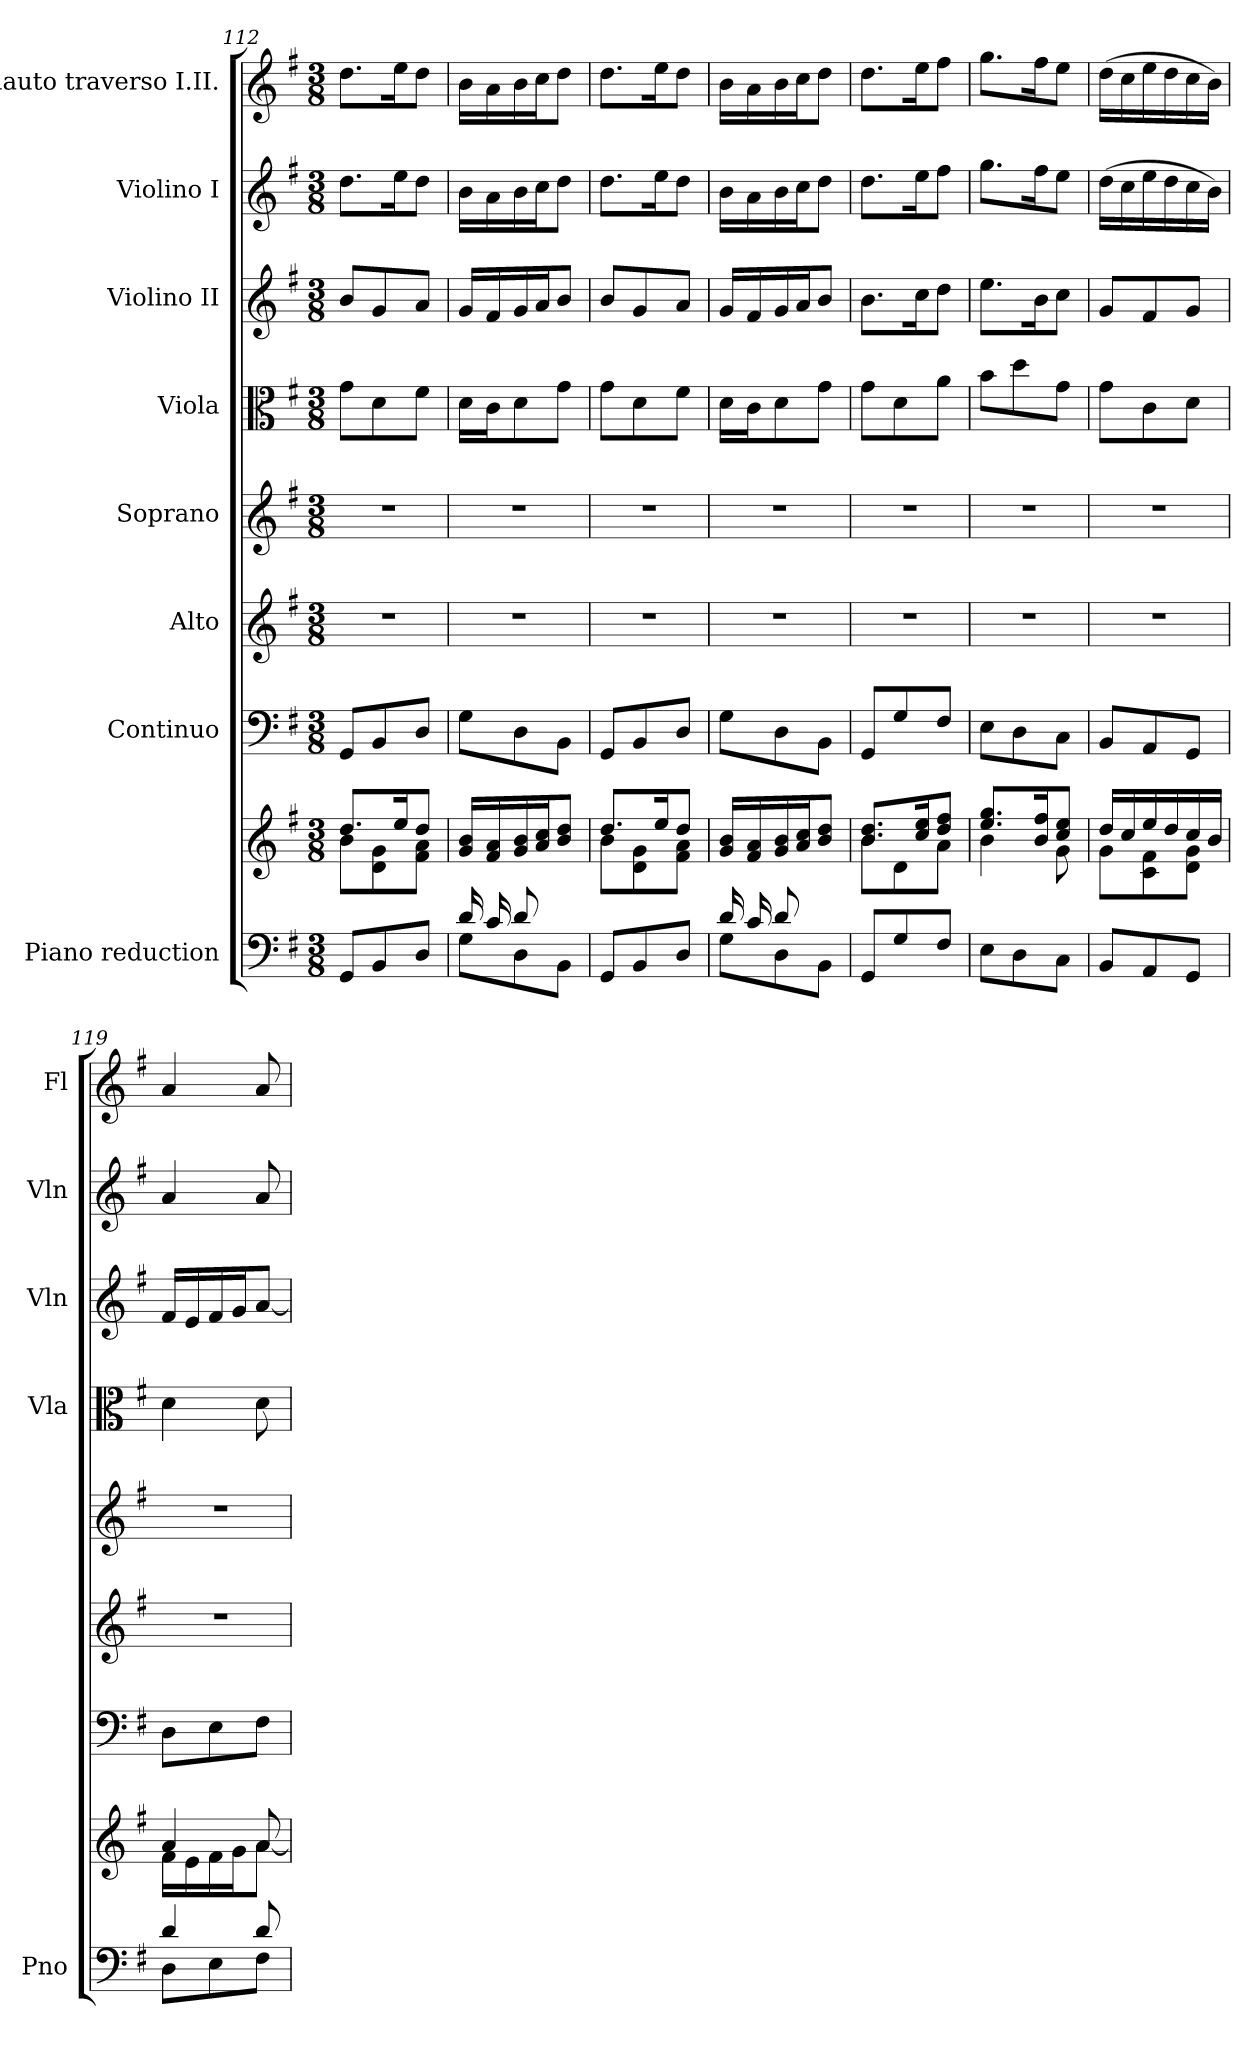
**kern	**kern	**kern	**kern	**kern	**kern	**kern	**kern	**kern
*part8	*part8	*part7	*part6	*part5	*part4	*part3	*part2	*part1
*staff9	*staff8	*staff7	*staff6	*staff5	*staff4	*staff3	*staff2	*staff1
*I"Piano reduction	*	*I"Continuo	*I"Alto	*I"Soprano	*I"Viola	*I"Violino II	*I"Violino I	*I"Flauto traverso I.II.
*I'Pno	*	*	*	*	*I'Vla	*I'Vln	*I'Vln	*I'Fl
*clefF4	*clefG2	*clefF4	*clefG2	*clefG2	*clefC3	*clefG2	*clefG2	*clefG2
*k[f#]	*k[f#]	*k[f#]	*k[f#]	*k[f#]	*k[f#]	*k[f#]	*k[f#]	*k[f#]
*M3/8	*M3/8	*M3/8	*M3/8	*M3/8	*M3/8	*M3/8	*M3/8	*M3/8
=112	=112	=112	=112	=112	=112	=112	=112	=112
*	*^	*	*	*	*	*	*	*
8GG/L	8.dd/L	8b\L	8GG/L	4.r	4.r	8g\L	8b/L	8.dd\L	8.dd\L
8BB/	.	8d\ 8g\	8BB/	.	.	8d\	8g/	.	.
.	16ee/K	.	.	.	.	.	.	16ee\K	16ee\K
8D/J	8dd/J	8f#\ 8a\J	8D/J	.	.	8f#\J	8a/J	8dd\J	8dd\J
=113	=113	=113	=113	=113	=113	=113	=113	=113	=113
*^	*	*	*	*	*	*	*	*	*
16d/LL	8G\L	16g/ 16b/LL	4ryy	8G\L	4.r	4.r	16d\LL	16g/LL	16b\LL	16b\LL
16c/J	.	16f#/ 16a/	.	.	.	.	16c\J	16f#/	16a\	16a\
8d/	8D\	16g/ 16b/	.	8D\	.	.	8d\	16g/	16b\	16b\
.	.	16a/ 16cc/J	.	.	.	.	.	16a/J	16cc\J	16cc\J
8ryy	8BB\J	8b/ 8dd/J	8g\J	8BB\J	.	.	8g\J	8b/J	8dd\J	8dd\J
*v	*v	*	*	*	*	*	*	*	*	*
=114	=114	=114	=114	=114	=114	=114	=114	=114	=114
8GG/L	8.dd/L	8b\L	8GG/L	4.r	4.r	8g\L	8b/L	8.dd\L	8.dd\L
8BB/	.	8d\ 8g\	8BB/	.	.	8d\	8g/	.	.
.	16ee/K	.	.	.	.	.	.	16ee\K	16ee\K
8D/J	8dd/J	8f#\ 8a\J	8D/J	.	.	8f#\J	8a/J	8dd\J	8dd\J
=115	=115	=115	=115	=115	=115	=115	=115	=115	=115
*^	*	*	*	*	*	*	*	*	*
16d/LL	8G\L	16g/ 16b/LL	4ryy	8G\L	4.r	4.r	16d\LL	16g/LL	16b\LL	16b\LL
16c/J	.	16f#/ 16a/	.	.	.	.	16c\J	16f#/	16a\	16a\
8d/	8D\	16g/ 16b/	.	8D\	.	.	8d\	16g/	16b\	16b\
.	.	16a/ 16cc/J	.	.	.	.	.	16a/J	16cc\J	16cc\J
8ryy	8BB\J	8b/ 8dd/J	8g\J	8BB\J	.	.	8g\J	8b/J	8dd\J	8dd\J
*v	*v	*	*	*	*	*	*	*	*	*
=116	=116	=116	=116	=116	=116	=116	=116	=116	=116
8GG/L	8.b/ 8.dd/L	8b\L	8GG/L	4.r	4.r	8g\L	8.b\L	8.dd\L	8.dd\L
8G/	.	8d\	8G/	.	.	8d\	.	.	.
.	16cc/ 16ee/K	.	.	.	.	.	16cc\K	16ee\K	16ee\K
8F#/J	8dd/ 8ff#/J	8a\J	8F#/J	.	.	8a\J	8dd\J	8ff#\J	8ff#\J
=117	=117	=117	=117	=117	=117	=117	=117	=117	=117
8E\L	8.ee/ 8.gg/L	4b\	8E\L	4.r	4.r	8b\L	8.ee\L	8.gg\L	8.gg\L
8D\	.	.	8D\	.	.	8dd\	.	.	.
.	16b/ 16ff#/K	.	.	.	.	.	16b\K	16ff#\K	16ff#\K
8C\J	8cc/ 8ee/J	8g\	8C\J	.	.	8g\J	8cc\J	8ee\J	8ee\J
=118	=118	=118	=118	=118	=118	=118	=118	=118	=118
8BB/L	16dd/LL	8g\L	8BB/L	4.r	4.r	8g\L	8g/L	(>16dd\LL	(>16dd\LL
.	16cc/	.	.	.	.	.	.	16cc\	16cc\
8AA/	16ee/	8c\ 8f#\	8AA/	.	.	8c\	8f#/	16ee\	16ee\
.	16dd/	.	.	.	.	.	.	16dd\	16dd\
8GG/J	16cc/	8d\ 8g\J	8GG/J	.	.	8d\J	8g/J	16cc\	16cc\
.	16b/JJ	.	.	.	.	.	.	16b\JJ)	16b\JJ)
=119	=119	=119	=119	=119	=119	=119	=119	=119	=119
*^	*	*	*	*	*	*	*	*	*
4d/	8D\L	4a/	16f#\LL	8D\L	4.r	4.r	4d\	16f#/LL	4a/	4a/
.	.	.	16e\	.	.	.	.	16e/	.	.
.	8E\	.	16f#\	8E\	.	.	.	16f#/	.	.
.	.	.	16g\J	.	.	.	.	16g/J	.	.
8d/	8F#\J	8a/	[8a\J	8F#\J	.	.	8d\	[8a/J	8a/	8a/
*v	*v	*	*	*	*	*	*	*	*	*
*	*v	*v	*	*	*	*	*	*	*
=	=	=	=	=	=	=	=	=
*-	*-	*-	*-	*-	*-	*-	*-	*-
